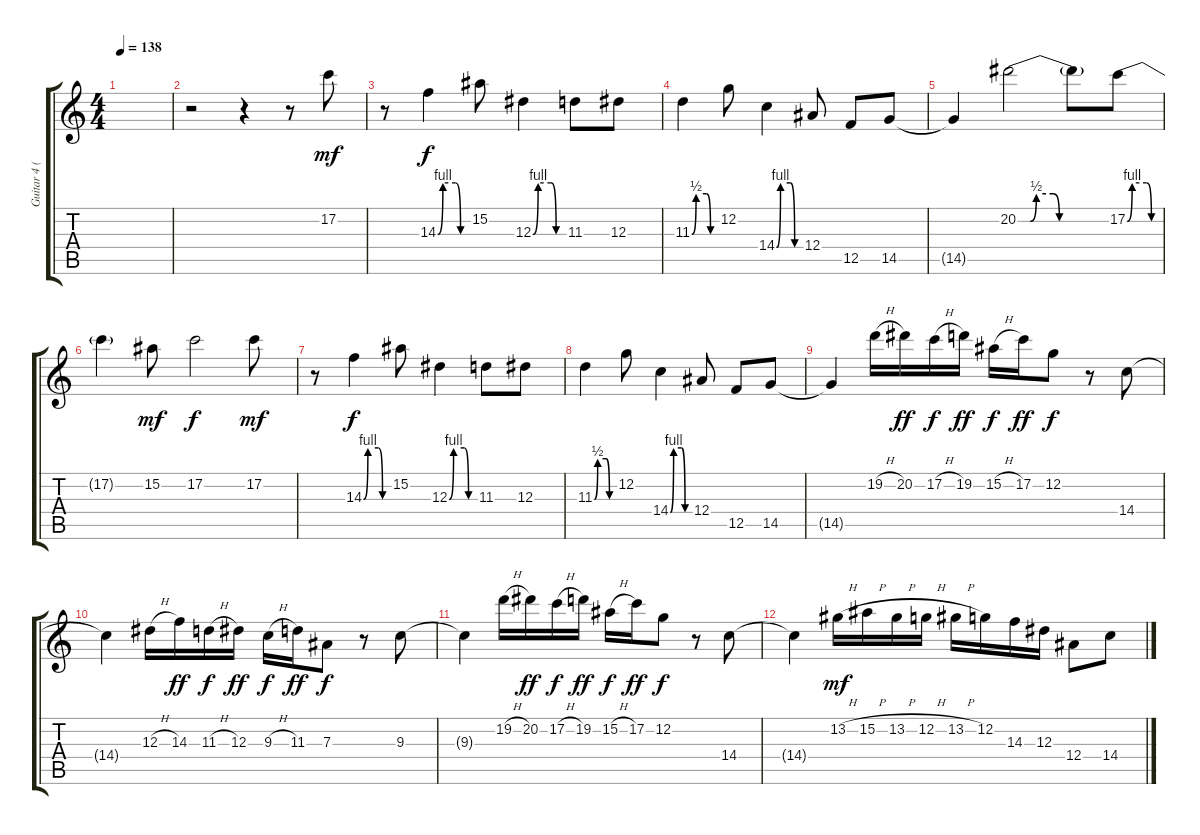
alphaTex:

\track ("Guitar 4 (Solo)" "Guitar 4 (") {instrument distortionguitar}
\staff {score tabs}
\tuning (C4 G3 Eb3 Bb2 F2 C2) {hide}
\ts (4 4)
\tempo 138
\clef g2
\ks c
|
r.2 r.4 r.8 17.2.8{dy mf} |
r.8 14.3{be (custom 0 0 10 4 35 4 45 0 60 0)}.4{dy f} 15.2.8 12.3{be (custom 0 0 10 4 35 4 45 0 60 0)}.4 11.3.8 12.3.8 |
11.3{be (custom 0 0 10 2 35 2 45 0 60 0)}.4 12.2.8 14.4{be (custom 0 0 10 4 34 4 45 0 60 0)}.4 12.4.8 12.5.8 14.5.8 |
14.5{t}.4 20.2{be (custom 0 0 8 0 12 2 23 2 27 0 60 0)}.2 20.2{t}.8 17.2{be (custom 0 0 9 4 36 4 45 0 60 0)}.8 |
17.2{t}.4 15.2.8{dy mf} 17.2.2{dy f} 17.2.8{dy mf} |
r.8 14.3{be (custom 0 0 10 4 35 4 45 0 60 0)}.4{dy f} 15.2.8 12.3{be (custom 0 0 10 4 35 4 45 0 60 0)}.4 11.3.8 12.3.8 |
11.3{be (custom 0 0 10 2 35 2 45 0 60 0)}.4 12.2.8 14.4{be (custom 0 0 10 4 34 4 45 0 60 0)}.4 12.4.8 12.5.8 14.5.8 |
14.5{t}.4 19.2{h}.16 20.2.16{dy ff} 17.2{h}.16{dy f} 19.2.16{dy ff} 15.2{h}.16{dy f} 17.2.16{dy ff} 12.2.8{dy f} r.8 14.4.8 |
14.4{t}.4 12.3{h}.16 14.3.16{dy ff} 11.3{h}.16{dy f} 12.3.16{dy ff} 9.3{h}.16{dy f} 11.3.16{dy ff} 7.3.8{dy f} r.8 9.3.8 |
9.3{t}.4 19.2{h}.16 20.2.16{dy ff} 17.2{h}.16{dy f} 19.2.16{dy ff} 15.2{h}.16{dy f} 17.2.16{dy ff} 12.2.8{dy f} r.8 14.4.8 |
14.4{t}.4 13.2{h}.16{dy mf} 15.2{h}.16 13.2{h}.16 12.2{h}.16 13.2{h}.16 12.2.16 14.3.16 12.3.16 12.4.8 14.4.8
